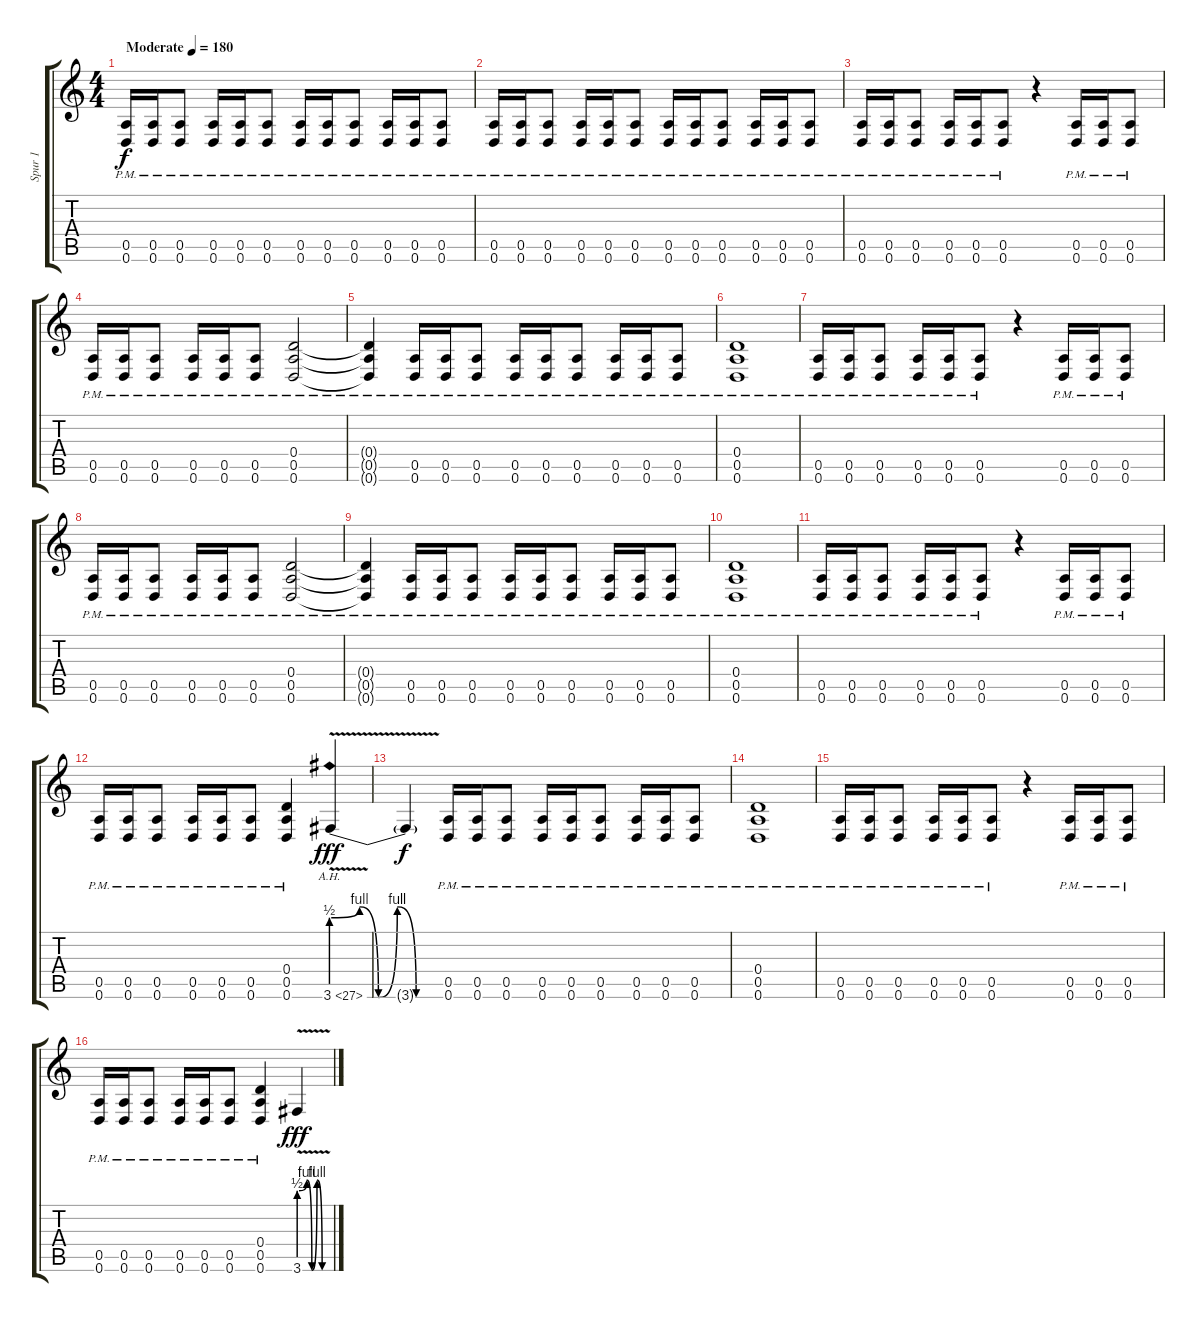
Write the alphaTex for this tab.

\track ("Spur 1" "Spur 1") {instrument distortionguitar}
\staff {score tabs}
\tuning (E4 B3 G3 D3 A2 D2) {hide}
\ts (4 4)
\tempo (180 "Moderate")
\clef g2
\ks c
(0.5{pm} 0.6{pm}).16{dy f instrument distortionguitar} (0.5{pm} 0.6{pm}).16 (0.5{pm} 0.6{pm}).8 (0.5{pm} 0.6{pm}).16 (0.5{pm} 0.6{pm}).16 (0.5{pm} 0.6{pm}).8 (0.5{pm} 0.6{pm}).16 (0.5{pm} 0.6{pm}).16 (0.5{pm} 0.6{pm}).8 (0.5{pm} 0.6{pm}).16 (0.5{pm} 0.6{pm}).16 (0.5{pm} 0.6{pm}).8 |
(0.5{pm} 0.6{pm}).16 (0.5{pm} 0.6{pm}).16 (0.5{pm} 0.6{pm}).8 (0.5{pm} 0.6{pm}).16 (0.5{pm} 0.6{pm}).16 (0.5{pm} 0.6{pm}).8 (0.5{pm} 0.6{pm}).16 (0.5{pm} 0.6{pm}).16 (0.5{pm} 0.6{pm}).8 (0.5{pm} 0.6{pm}).16 (0.5{pm} 0.6{pm}).16 (0.5{pm} 0.6{pm}).8 |
(0.5{pm} 0.6{pm}).16 (0.5{pm} 0.6{pm}).16 (0.5{pm} 0.6{pm}).8 (0.5{pm} 0.6{pm}).16 (0.5{pm} 0.6{pm}).16 (0.5{pm} 0.6{pm}).8 r.4 (0.5{pm} 0.6{pm}).16 (0.5{pm} 0.6{pm}).16 (0.5{pm} 0.6{pm}).8 |
(0.5{pm} 0.6{pm}).16 (0.5{pm} 0.6{pm}).16 (0.5{pm} 0.6{pm}).8 (0.5{pm} 0.6{pm}).16 (0.5{pm} 0.6{pm}).16 (0.5{pm} 0.6{pm}).8 (0.4{pm} 0.5{pm} 0.6{pm}).2 |
(0.4{pm t} 0.5{pm t} 0.6{pm t}).4 (0.5{pm} 0.6{pm}).16 (0.5{pm} 0.6{pm}).16 (0.5{pm} 0.6{pm}).8 (0.5{pm} 0.6{pm}).16 (0.5{pm} 0.6{pm}).16 (0.5{pm} 0.6{pm}).8 (0.5{pm} 0.6{pm}).16 (0.5{pm} 0.6{pm}).16 (0.5{pm} 0.6{pm}).8 |
(0.4{pm} 0.5{pm} 0.6{pm}).1 |
(0.5{pm} 0.6{pm}).16 (0.5{pm} 0.6{pm}).16 (0.5{pm} 0.6{pm}).8 (0.5{pm} 0.6{pm}).16 (0.5{pm} 0.6{pm}).16 (0.5{pm} 0.6{pm}).8 r.4 (0.5{pm} 0.6{pm}).16 (0.5{pm} 0.6{pm}).16 (0.5{pm} 0.6{pm}).8 |
(0.5{pm} 0.6{pm}).16 (0.5{pm} 0.6{pm}).16 (0.5{pm} 0.6{pm}).8 (0.5{pm} 0.6{pm}).16 (0.5{pm} 0.6{pm}).16 (0.5{pm} 0.6{pm}).8 (0.4{pm} 0.5{pm} 0.6{pm}).2 |
(0.4{pm t} 0.5{pm t} 0.6{pm t}).4 (0.5{pm} 0.6{pm}).16 (0.5{pm} 0.6{pm}).16 (0.5{pm} 0.6{pm}).8 (0.5{pm} 0.6{pm}).16 (0.5{pm} 0.6{pm}).16 (0.5{pm} 0.6{pm}).8 (0.5{pm} 0.6{pm}).16 (0.5{pm} 0.6{pm}).16 (0.5{pm} 0.6{pm}).8 |
(0.4{pm} 0.5{pm} 0.6{pm}).1 |
(0.5{pm} 0.6{pm}).16 (0.5{pm} 0.6{pm}).16 (0.5{pm} 0.6{pm}).8 (0.5{pm} 0.6{pm}).16 (0.5{pm} 0.6{pm}).16 (0.5{pm} 0.6{pm}).8 r.4 (0.5{pm} 0.6{pm}).16 (0.5{pm} 0.6{pm}).16 (0.5{pm} 0.6{pm}).8 |
(0.5{pm} 0.6{pm}).16 (0.5{pm} 0.6{pm}).16 (0.5{pm} 0.6{pm}).8 (0.5{pm} 0.6{pm}).16 (0.5{pm} 0.6{pm}).16 (0.5{pm} 0.6{pm}).8 (0.4{pm} 0.5{pm} 0.6{pm}).4 3.6{be (custom 0 2 15 4 25 0 35 4 45 0 60 0) ah 24 v}.4{dy fff} |
3.6{t}.4{dy f} (0.5{pm} 0.6{pm}).16 (0.5{pm} 0.6{pm}).16 (0.5{pm} 0.6{pm}).8 (0.5{pm} 0.6{pm}).16 (0.5{pm} 0.6{pm}).16 (0.5{pm} 0.6{pm}).8 (0.5{pm} 0.6{pm}).16 (0.5{pm} 0.6{pm}).16 (0.5{pm} 0.6{pm}).8 |
(0.4{pm} 0.5{pm} 0.6{pm}).1 |
(0.5{pm} 0.6{pm}).16 (0.5{pm} 0.6{pm}).16 (0.5{pm} 0.6{pm}).8 (0.5{pm} 0.6{pm}).16 (0.5{pm} 0.6{pm}).16 (0.5{pm} 0.6{pm}).8 r.4 (0.5{pm} 0.6{pm}).16 (0.5{pm} 0.6{pm}).16 (0.5{pm} 0.6{pm}).8 |
(0.5{pm} 0.6{pm}).16 (0.5{pm} 0.6{pm}).16 (0.5{pm} 0.6{pm}).8 (0.5{pm} 0.6{pm}).16 (0.5{pm} 0.6{pm}).16 (0.5{pm} 0.6{pm}).8 (0.4{pm} 0.5{pm} 0.6{pm}).4 3.6{be (custom 0 2 15 4 25 0 35 4 45 0 60 0) v}.4{dy fff}
